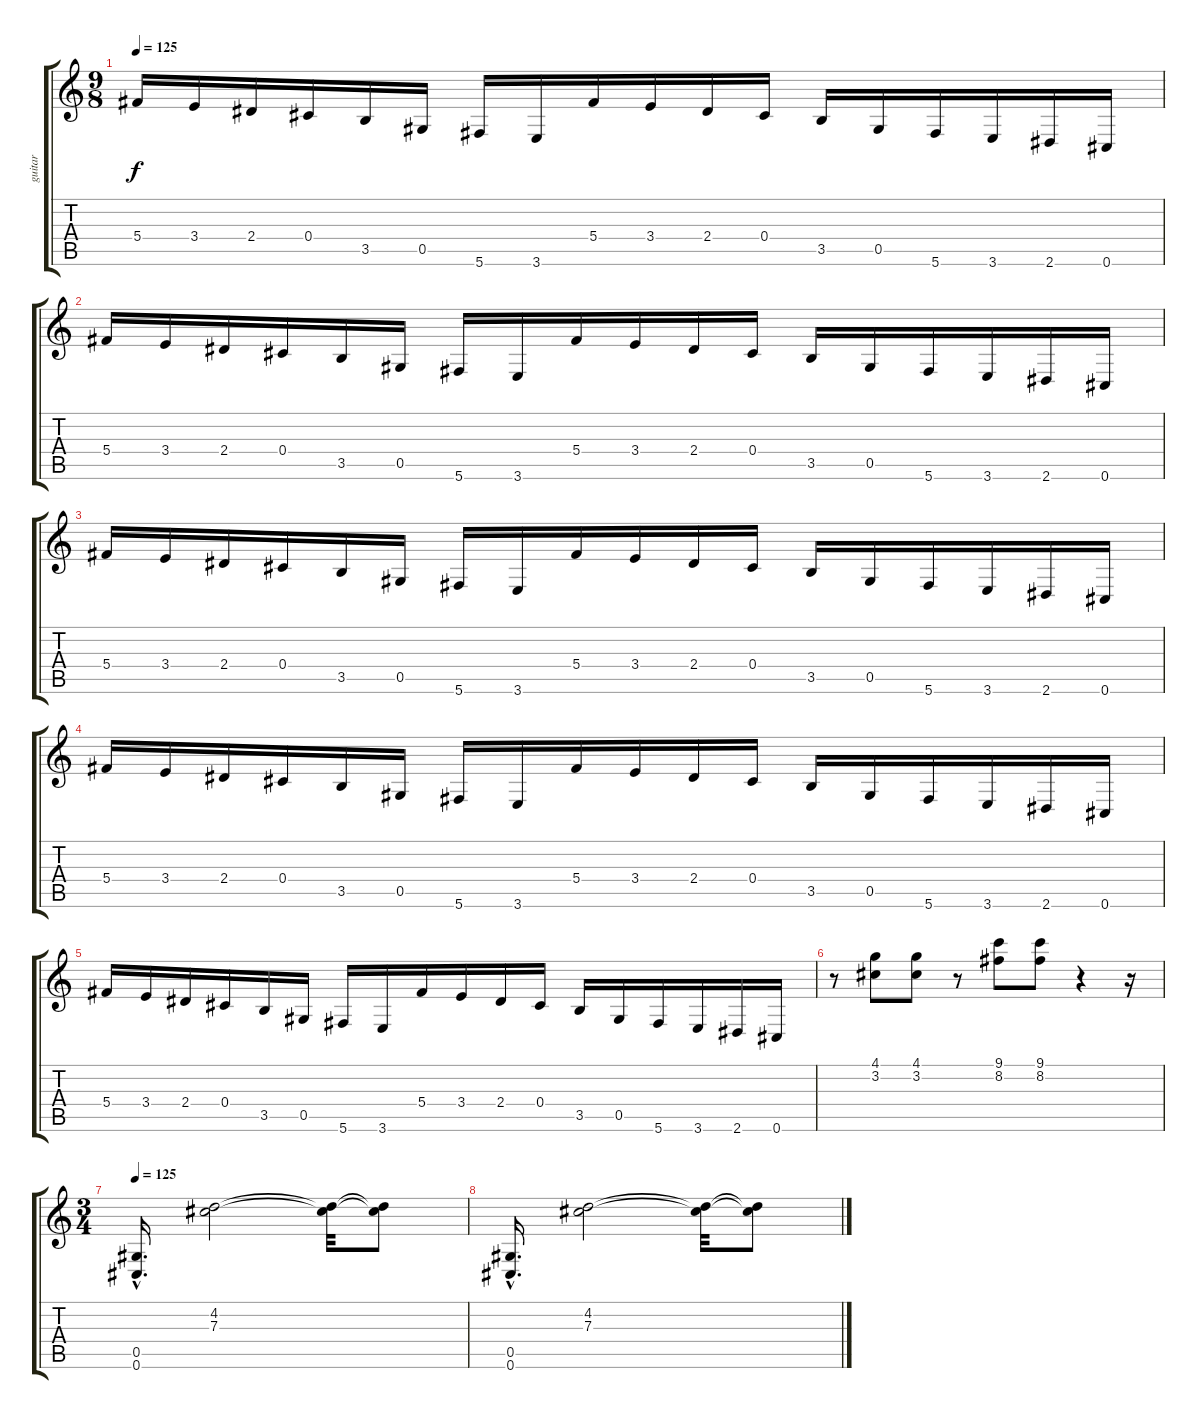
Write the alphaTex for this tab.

\track ("guitar" "guitar") {instrument overdrivenguitar}
\staff {score tabs}
\tuning (Eb4 Bb3 Gb3 Db3 Ab2 Db2) {hide}
\ts (9 8)
\tempo 125
\clef g2
\ks c
5.4.16{dy f} 3.4.16 2.4.16 0.4.16 3.5.16 0.5.16 5.6.16 3.6.16 5.4.16 3.4.16 2.4.16 0.4.16 3.5.16 0.5.16 5.6.16 3.6.16 2.6.16 0.6.16 |
5.4.16 3.4.16 2.4.16 0.4.16 3.5.16 0.5.16 5.6.16 3.6.16 5.4.16 3.4.16 2.4.16 0.4.16 3.5.16 0.5.16 5.6.16 3.6.16 2.6.16 0.6.16 |
5.4.16 3.4.16 2.4.16 0.4.16 3.5.16 0.5.16 5.6.16 3.6.16 5.4.16 3.4.16 2.4.16 0.4.16 3.5.16 0.5.16 5.6.16 3.6.16 2.6.16 0.6.16 |
5.4.16 3.4.16 2.4.16 0.4.16 3.5.16 0.5.16 5.6.16 3.6.16 5.4.16 3.4.16 2.4.16 0.4.16 3.5.16 0.5.16 5.6.16 3.6.16 2.6.16 0.6.16 |
5.4.16 3.4.16 2.4.16 0.4.16 3.5.16 0.5.16 5.6.16 3.6.16 5.4.16 3.4.16 2.4.16 0.4.16 3.5.16 0.5.16 5.6.16 3.6.16 2.6.16 0.6.16 |
r.8 (4.1 3.2).8 (4.1 3.2).8 r.8 (9.1 8.2).8 (9.1 8.2).8 r.4 r.16 |
\ts (3 4)
\tempo 125
(0.5{hac} 0.6{hac}).16{d} (4.2 7.3).2 (4.2{t} 7.3{t}).32 (4.2{t} 7.3{t}).8 |
(0.5{hac} 0.6{hac}).16{d} (4.2 7.3).2 (4.2{t} 7.3{t}).32 (4.2{t} 7.3{t}).8
